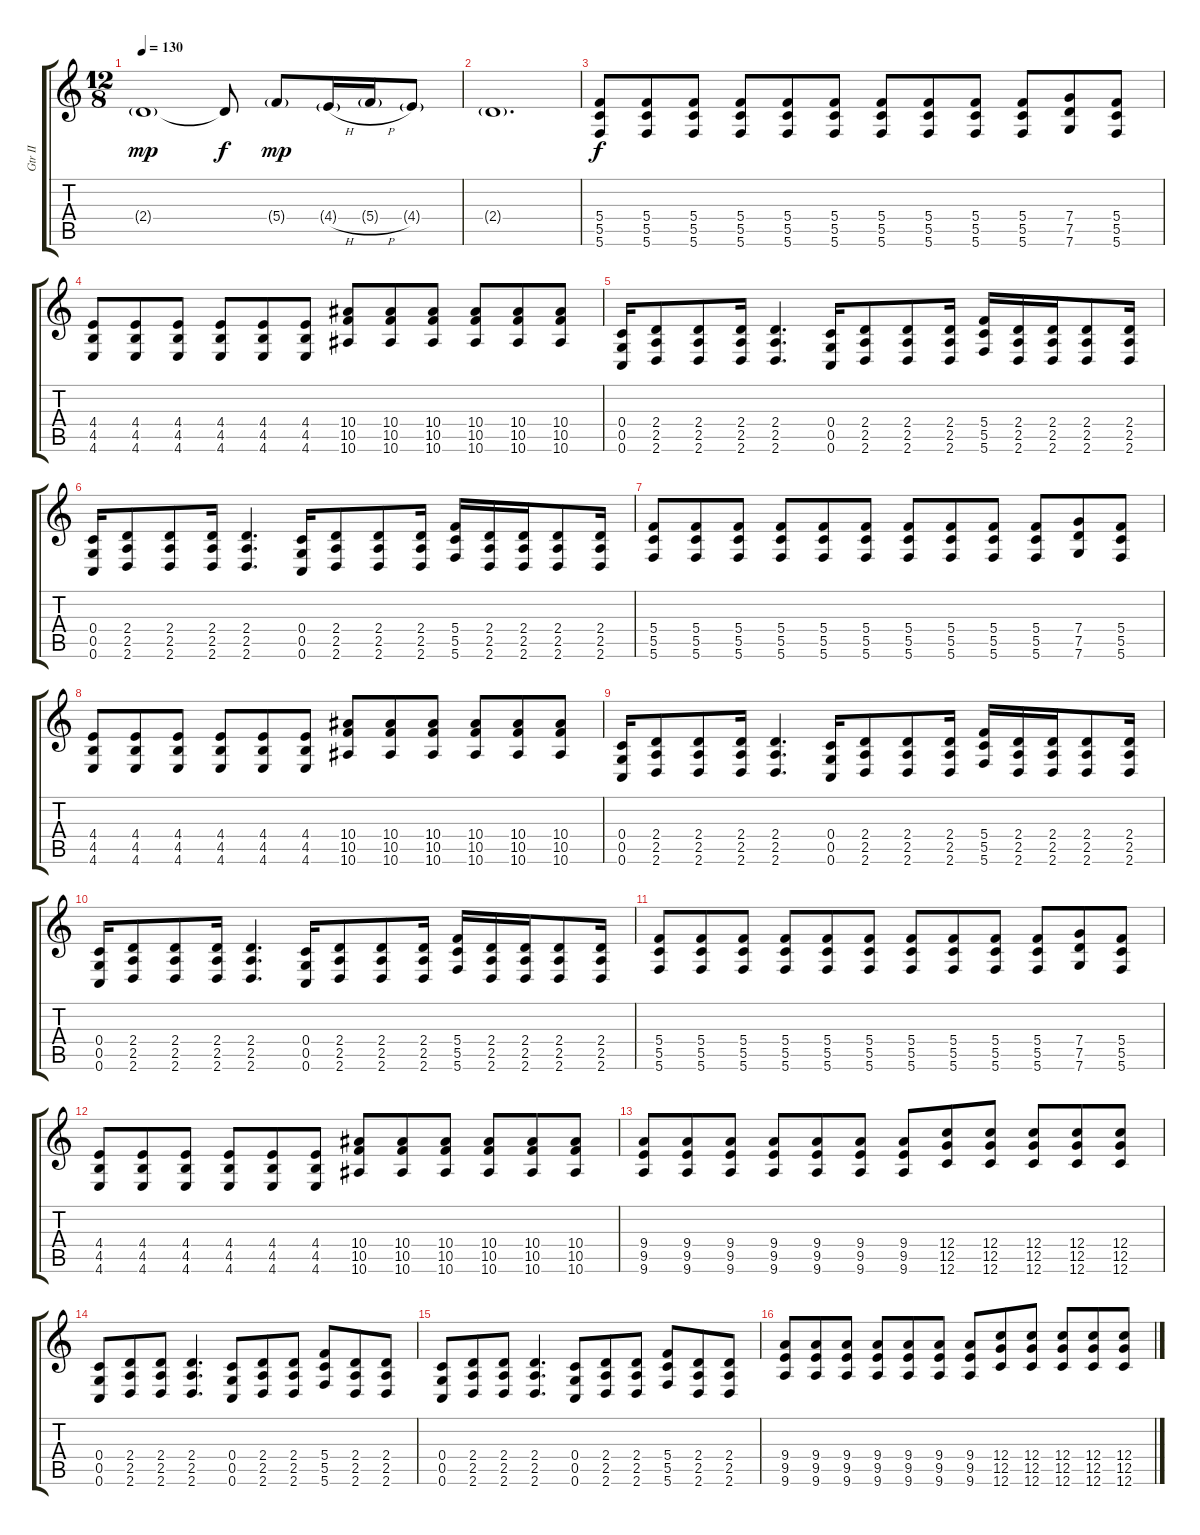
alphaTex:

\track ("Gtr II" "Gtr II") {instrument overdrivenguitar}
\staff {score tabs}
\tuning (D4 A3 F3 C3 G2 C2) {hide}
\ts (12 8)
\tempo 130
\clef g2
\ks c
2.4{g}.1{dy mp} 2.4{t}.8{dy f} 5.4{g}.8{dy mp} 4.4{h g}.16 5.4{h g}.16 4.4{g}.8 |
2.4{g}.1{d} |
(5.4 5.5 5.6).8{dy f instrument overdrivenguitar} (5.4 5.5 5.6).8 (5.4 5.5 5.6).8 (5.4 5.5 5.6).8 (5.4 5.5 5.6).8 (5.4 5.5 5.6).8 (5.4 5.5 5.6).8 (5.4 5.5 5.6).8 (5.4 5.5 5.6).8 (5.4 5.5 5.6).8 (7.4 7.5 7.6).8 (5.4 5.5 5.6).8 |
(4.4 4.5 4.6).8 (4.4 4.5 4.6).8 (4.4 4.5 4.6).8 (4.4 4.5 4.6).8 (4.4 4.5 4.6).8 (4.4 4.5 4.6).8 (10.4 10.5 10.6).8 (10.4 10.5 10.6).8 (10.4 10.5 10.6).8 (10.4 10.5 10.6).8 (10.4 10.5 10.6).8 (10.4 10.5 10.6).8 |
(0.4 0.5 0.6).16 (2.4 2.5 2.6).8 (2.4 2.5 2.6).8 (2.4 2.5 2.6).16 (2.4 2.5 2.6).4{d} (0.4 0.5 0.6).16 (2.4 2.5 2.6).8 (2.4 2.5 2.6).8 (2.4 2.5 2.6).16 (5.4 5.5 5.6).16 (2.4 2.5 2.6).16 (2.4 2.5 2.6).16 (2.4 2.5 2.6).8 (2.4 2.5 2.6).16 |
(0.4 0.5 0.6).16 (2.4 2.5 2.6).8 (2.4 2.5 2.6).8 (2.4 2.5 2.6).16 (2.4 2.5 2.6).4{d} (0.4 0.5 0.6).16 (2.4 2.5 2.6).8 (2.4 2.5 2.6).8 (2.4 2.5 2.6).16 (5.4 5.5 5.6).16 (2.4 2.5 2.6).16 (2.4 2.5 2.6).16 (2.4 2.5 2.6).8 (2.4 2.5 2.6).16 |
(5.4 5.5 5.6).8{instrument overdrivenguitar} (5.4 5.5 5.6).8 (5.4 5.5 5.6).8 (5.4 5.5 5.6).8 (5.4 5.5 5.6).8 (5.4 5.5 5.6).8 (5.4 5.5 5.6).8 (5.4 5.5 5.6).8 (5.4 5.5 5.6).8 (5.4 5.5 5.6).8 (7.4 7.5 7.6).8 (5.4 5.5 5.6).8 |
(4.4 4.5 4.6).8 (4.4 4.5 4.6).8 (4.4 4.5 4.6).8 (4.4 4.5 4.6).8 (4.4 4.5 4.6).8 (4.4 4.5 4.6).8 (10.4 10.5 10.6).8 (10.4 10.5 10.6).8 (10.4 10.5 10.6).8 (10.4 10.5 10.6).8 (10.4 10.5 10.6).8 (10.4 10.5 10.6).8 |
(0.4 0.5 0.6).16 (2.4 2.5 2.6).8 (2.4 2.5 2.6).8 (2.4 2.5 2.6).16 (2.4 2.5 2.6).4{d} (0.4 0.5 0.6).16 (2.4 2.5 2.6).8 (2.4 2.5 2.6).8 (2.4 2.5 2.6).16 (5.4 5.5 5.6).16 (2.4 2.5 2.6).16 (2.4 2.5 2.6).16 (2.4 2.5 2.6).8 (2.4 2.5 2.6).16 |
(0.4 0.5 0.6).16 (2.4 2.5 2.6).8 (2.4 2.5 2.6).8 (2.4 2.5 2.6).16 (2.4 2.5 2.6).4{d} (0.4 0.5 0.6).16 (2.4 2.5 2.6).8 (2.4 2.5 2.6).8 (2.4 2.5 2.6).16 (5.4 5.5 5.6).16 (2.4 2.5 2.6).16 (2.4 2.5 2.6).16 (2.4 2.5 2.6).8 (2.4 2.5 2.6).16 |
(5.4 5.5 5.6).8{instrument overdrivenguitar} (5.4 5.5 5.6).8 (5.4 5.5 5.6).8 (5.4 5.5 5.6).8 (5.4 5.5 5.6).8 (5.4 5.5 5.6).8 (5.4 5.5 5.6).8 (5.4 5.5 5.6).8 (5.4 5.5 5.6).8 (5.4 5.5 5.6).8 (7.4 7.5 7.6).8 (5.4 5.5 5.6).8 |
(4.4 4.5 4.6).8 (4.4 4.5 4.6).8 (4.4 4.5 4.6).8 (4.4 4.5 4.6).8 (4.4 4.5 4.6).8 (4.4 4.5 4.6).8 (10.4 10.5 10.6).8 (10.4 10.5 10.6).8 (10.4 10.5 10.6).8 (10.4 10.5 10.6).8 (10.4 10.5 10.6).8 (10.4 10.5 10.6).8 |
(9.4 9.5 9.6).8 (9.4 9.5 9.6).8 (9.4 9.5 9.6).8 (9.4 9.5 9.6).8 (9.4 9.5 9.6).8 (9.4 9.5 9.6).8 (9.4 9.5 9.6).8 (12.4 12.5 12.6).8 (12.4 12.5 12.6).8 (12.4 12.5 12.6).8 (12.4 12.5 12.6).8 (12.4 12.5 12.6).8 |
(0.4 0.5 0.6).8 (2.4 2.5 2.6).8 (2.4 2.5 2.6).8 (2.4 2.5 2.6).4{d} (0.4 0.5 0.6).8 (2.4 2.5 2.6).8 (2.4 2.5 2.6).8 (5.4 5.5 5.6).8 (2.4 2.5 2.6).8 (2.4 2.5 2.6).8 |
(0.4 0.5 0.6).8 (2.4 2.5 2.6).8 (2.4 2.5 2.6).8 (2.4 2.5 2.6).4{d} (0.4 0.5 0.6).8 (2.4 2.5 2.6).8 (2.4 2.5 2.6).8 (5.4 5.5 5.6).8 (2.4 2.5 2.6).8 (2.4 2.5 2.6).8 |
(9.4 9.5 9.6).8 (9.4 9.5 9.6).8 (9.4 9.5 9.6).8 (9.4 9.5 9.6).8 (9.4 9.5 9.6).8 (9.4 9.5 9.6).8 (9.4 9.5 9.6).8 (12.4 12.5 12.6).8 (12.4 12.5 12.6).8 (12.4 12.5 12.6).8 (12.4 12.5 12.6).8 (12.4 12.5 12.6).8
